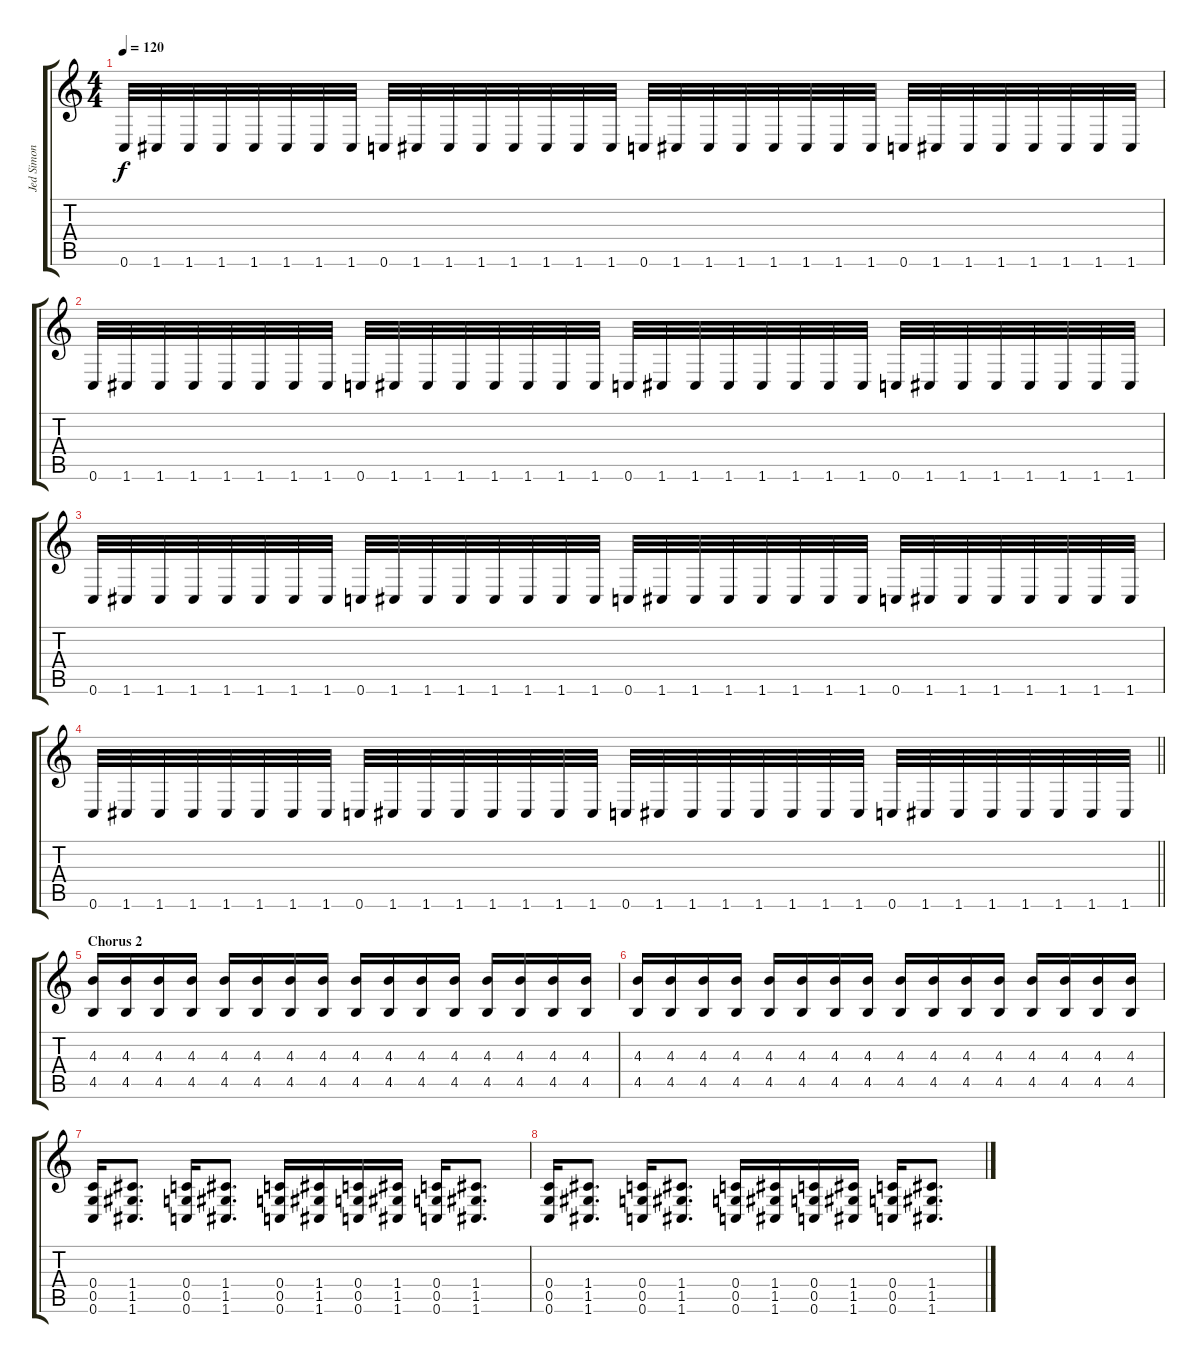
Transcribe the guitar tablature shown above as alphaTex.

\track ("Jed Simon" "Jed Simon") {instrument overdrivenguitar}
\staff {score tabs}
\tuning (E4 C4 G3 C3 G2 C2) {hide}
\ts (4 4)
\tempo 120
\clef g2
\ks c
0.6.32{dy f} 1.6.32 1.6.32 1.6.32 1.6.32 1.6.32 1.6.32 1.6.32 0.6.32 1.6.32 1.6.32 1.6.32 1.6.32 1.6.32 1.6.32 1.6.32 0.6.32 1.6.32 1.6.32 1.6.32 1.6.32 1.6.32 1.6.32 1.6.32 0.6.32 1.6.32 1.6.32 1.6.32 1.6.32 1.6.32 1.6.32 1.6.32 |
0.6.32 1.6.32 1.6.32 1.6.32 1.6.32 1.6.32 1.6.32 1.6.32 0.6.32 1.6.32 1.6.32 1.6.32 1.6.32 1.6.32 1.6.32 1.6.32 0.6.32 1.6.32 1.6.32 1.6.32 1.6.32 1.6.32 1.6.32 1.6.32 0.6.32 1.6.32 1.6.32 1.6.32 1.6.32 1.6.32 1.6.32 1.6.32 |
0.6.32 1.6.32 1.6.32 1.6.32 1.6.32 1.6.32 1.6.32 1.6.32 0.6.32 1.6.32 1.6.32 1.6.32 1.6.32 1.6.32 1.6.32 1.6.32 0.6.32 1.6.32 1.6.32 1.6.32 1.6.32 1.6.32 1.6.32 1.6.32 0.6.32 1.6.32 1.6.32 1.6.32 1.6.32 1.6.32 1.6.32 1.6.32 |
\barLineRight lightlight
0.6.32 1.6.32 1.6.32 1.6.32 1.6.32 1.6.32 1.6.32 1.6.32 0.6.32 1.6.32 1.6.32 1.6.32 1.6.32 1.6.32 1.6.32 1.6.32 0.6.32 1.6.32 1.6.32 1.6.32 1.6.32 1.6.32 1.6.32 1.6.32 0.6.32 1.6.32 1.6.32 1.6.32 1.6.32 1.6.32 1.6.32 1.6.32 |
\section ("" "Chorus 2")
(4.3 4.5).16 (4.3 4.5).16 (4.3 4.5).16 (4.3 4.5).16 (4.3 4.5).16 (4.3 4.5).16 (4.3 4.5).16 (4.3 4.5).16 (4.3 4.5).16 (4.3 4.5).16 (4.3 4.5).16 (4.3 4.5).16 (4.3 4.5).16 (4.3 4.5).16 (4.3 4.5).16 (4.3 4.5).16 |
(4.3 4.5).16 (4.3 4.5).16 (4.3 4.5).16 (4.3 4.5).16 (4.3 4.5).16 (4.3 4.5).16 (4.3 4.5).16 (4.3 4.5).16 (4.3 4.5).16 (4.3 4.5).16 (4.3 4.5).16 (4.3 4.5).16 (4.3 4.5).16 (4.3 4.5).16 (4.3 4.5).16 (4.3 4.5).16 |
(0.4 0.5 0.6).16 (1.4 1.5 1.6).8{d} (0.4 0.5 0.6).16 (1.4 1.5 1.6).8{d} (0.4 0.5 0.6).16 (1.4 1.5 1.6).16 (0.4 0.5 0.6).16 (1.4 1.5 1.6).16 (0.4 0.5 0.6).16 (1.4 1.5 1.6).8{d} |
(0.4 0.5 0.6).16 (1.4 1.5 1.6).8{d} (0.4 0.5 0.6).16 (1.4 1.5 1.6).8{d} (0.4 0.5 0.6).16 (1.4 1.5 1.6).16 (0.4 0.5 0.6).16 (1.4 1.5 1.6).16 (0.4 0.5 0.6).16 (1.4 1.5 1.6).8{d}
